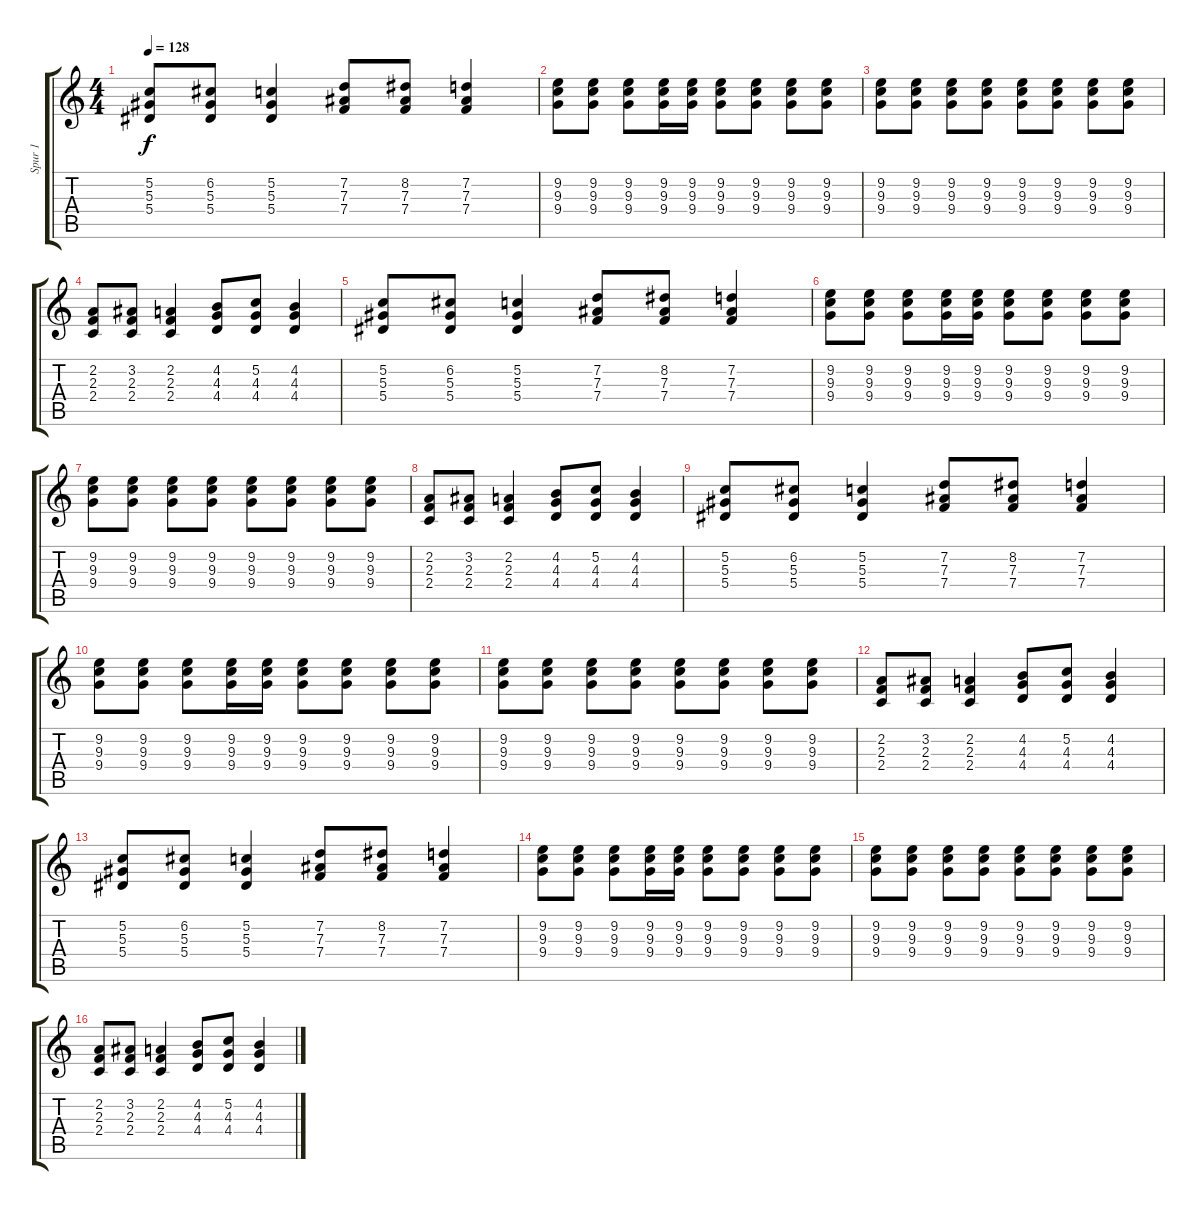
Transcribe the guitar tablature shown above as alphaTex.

\track ("Spur 1" "Spur 1") {instrument distortionguitar}
\staff {score tabs}
\tuning (C4 G3 Eb3 Bb2 F2 C2) {hide}
\ts (4 4)
\tempo 128
\clef g2
\ks c
(5.2 5.3 5.4).8{dy f} (6.2 5.3 5.4).8 (5.2 5.3 5.4).4 (7.2 7.3 7.4).8 (8.2 7.3 7.4).8 (7.2 7.3 7.4).4 |
(9.2 9.3 9.4).8 (9.2 9.3 9.4).8 (9.2 9.3 9.4).8 (9.2 9.3 9.4).16 (9.2 9.3 9.4).16 (9.2 9.3 9.4).8 (9.2 9.3 9.4).8 (9.2 9.3 9.4).8 (9.2 9.3 9.4).8 |
(9.2 9.3 9.4).8 (9.2 9.3 9.4).8 (9.2 9.3 9.4).8 (9.2 9.3 9.4).8 (9.2 9.3 9.4).8 (9.2 9.3 9.4).8 (9.2 9.3 9.4).8 (9.2 9.3 9.4).8 |
(2.2 2.3 2.4).8 (3.2 2.3 2.4).8 (2.2 2.3 2.4).4 (4.2 4.3 4.4).8 (5.2 4.3 4.4).8 (4.2 4.3 4.4).4 |
(5.2 5.3 5.4).8 (6.2 5.3 5.4).8 (5.2 5.3 5.4).4 (7.2 7.3 7.4).8 (8.2 7.3 7.4).8 (7.2 7.3 7.4).4 |
(9.2 9.3 9.4).8 (9.2 9.3 9.4).8 (9.2 9.3 9.4).8 (9.2 9.3 9.4).16 (9.2 9.3 9.4).16 (9.2 9.3 9.4).8 (9.2 9.3 9.4).8 (9.2 9.3 9.4).8 (9.2 9.3 9.4).8 |
(9.2 9.3 9.4).8 (9.2 9.3 9.4).8 (9.2 9.3 9.4).8 (9.2 9.3 9.4).8 (9.2 9.3 9.4).8 (9.2 9.3 9.4).8 (9.2 9.3 9.4).8 (9.2 9.3 9.4).8 |
(2.2 2.3 2.4).8 (3.2 2.3 2.4).8 (2.2 2.3 2.4).4 (4.2 4.3 4.4).8 (5.2 4.3 4.4).8 (4.2 4.3 4.4).4 |
(5.2 5.3 5.4).8 (6.2 5.3 5.4).8 (5.2 5.3 5.4).4 (7.2 7.3 7.4).8 (8.2 7.3 7.4).8 (7.2 7.3 7.4).4 |
(9.2 9.3 9.4).8 (9.2 9.3 9.4).8 (9.2 9.3 9.4).8 (9.2 9.3 9.4).16 (9.2 9.3 9.4).16 (9.2 9.3 9.4).8 (9.2 9.3 9.4).8 (9.2 9.3 9.4).8 (9.2 9.3 9.4).8 |
(9.2 9.3 9.4).8 (9.2 9.3 9.4).8 (9.2 9.3 9.4).8 (9.2 9.3 9.4).8 (9.2 9.3 9.4).8 (9.2 9.3 9.4).8 (9.2 9.3 9.4).8 (9.2 9.3 9.4).8 |
(2.2 2.3 2.4).8 (3.2 2.3 2.4).8 (2.2 2.3 2.4).4 (4.2 4.3 4.4).8 (5.2 4.3 4.4).8 (4.2 4.3 4.4).4 |
(5.2 5.3 5.4).8 (6.2 5.3 5.4).8 (5.2 5.3 5.4).4 (7.2 7.3 7.4).8 (8.2 7.3 7.4).8 (7.2 7.3 7.4).4 |
(9.2 9.3 9.4).8 (9.2 9.3 9.4).8 (9.2 9.3 9.4).8 (9.2 9.3 9.4).16 (9.2 9.3 9.4).16 (9.2 9.3 9.4).8 (9.2 9.3 9.4).8 (9.2 9.3 9.4).8 (9.2 9.3 9.4).8 |
(9.2 9.3 9.4).8 (9.2 9.3 9.4).8 (9.2 9.3 9.4).8 (9.2 9.3 9.4).8 (9.2 9.3 9.4).8 (9.2 9.3 9.4).8 (9.2 9.3 9.4).8 (9.2 9.3 9.4).8 |
(2.2 2.3 2.4).8 (3.2 2.3 2.4).8 (2.2 2.3 2.4).4 (4.2 4.3 4.4).8 (5.2 4.3 4.4).8 (4.2 4.3 4.4).4
